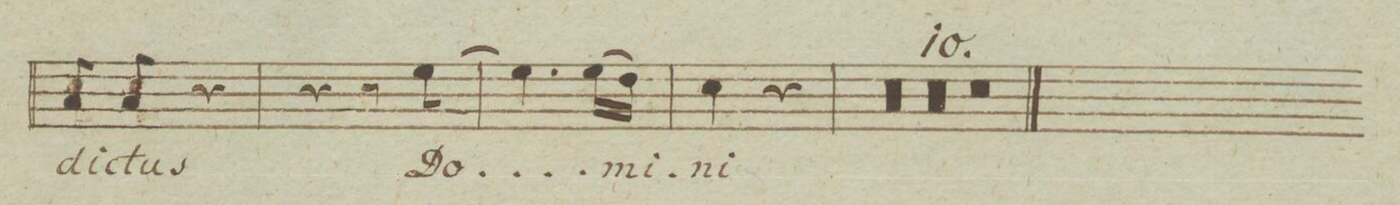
**kern	**text	**dynam
*I"Tenore.	*	*
*clefC4	*	*
*k[f#]	*	*
*met(c)	*	*
*M2/4	*	*
8G/	-di-	.
8G/	-ctus	.
4r	.	.
=171	=171	=171
4r	.	.
8r	.	.
[8d\	Do-	.
=172	=172	=172
4.d\]	.	.
(16d\LL	-mi-	.
16c\JJ)	.	.
=173	=173	=173
4B\	-ni	.
4r	.	.
=174	=174	=174
0r	.	.
=175	=175	=175
=176	=176	=176
=177	=177	=177
=178	=178	=178
0r	.	.
=179	=179	=179
=180	=180	=180
=181	=181	=181
=182	=182	=182
1r	.	.
=183	=183	=183
==184	==184	==184
*k[b-e-]	*	*
*B-:	*	*
*M6/8	*	*
*-	*-	*-
